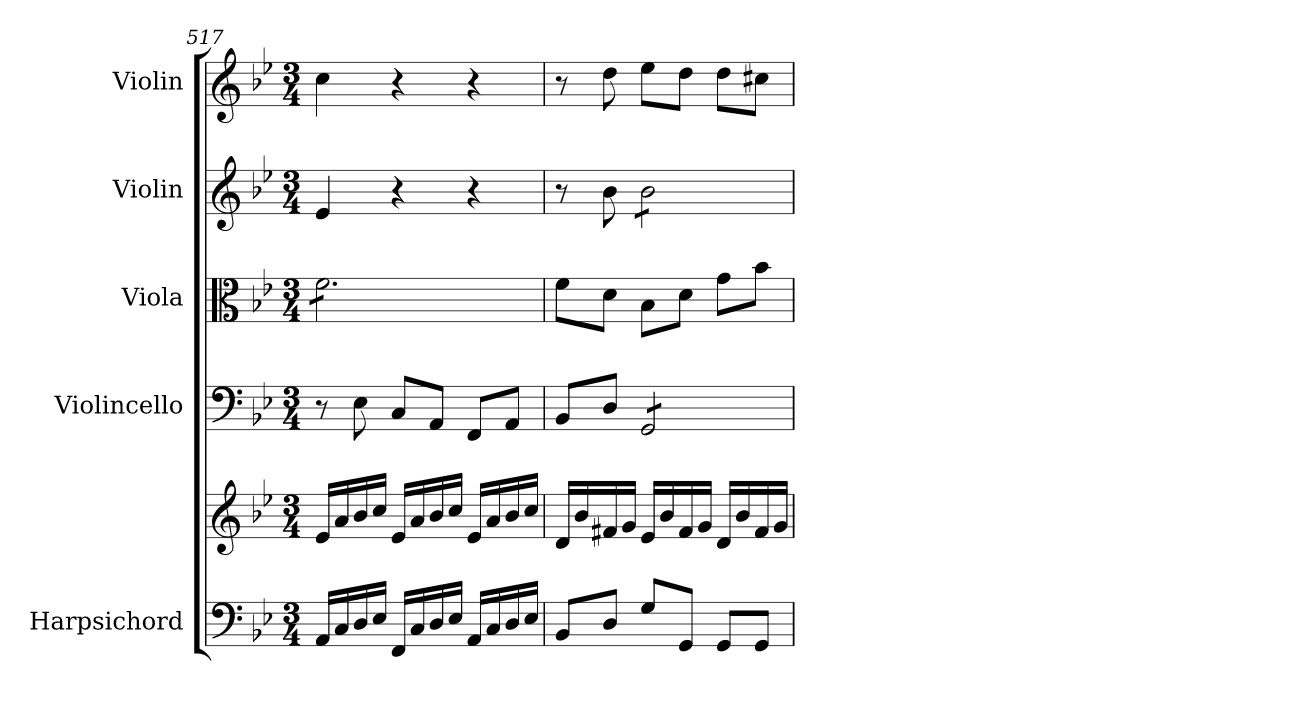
**kern	**kern	**kern	**kern	**kern	**kern
*part5	*part5	*part4	*part3	*part2	*part1
*staff6	*staff5	*staff4	*staff3	*staff2	*staff1
*I"Harpsichord	*	*I"Violincello	*I"Viola	*I"Violin	*I"Violin
*I'Hpschd	*	*I'Vc	*I'Vla	*I'Vln	*I'Vln
*clefF4	*clefG2	*clefF4	*clefC3	*clefG2	*clefG2
*k[b-e-]	*k[b-e-]	*k[b-e-]	*k[b-e-]	*k[b-e-]	*k[b-e-]
*M3/4	*M3/4	*M3/4	*M3/4	*M3/4	*M3/4
=517	=517	=517	=517	=517	=517
*	*	*	*tremolo	*	*
16AA/LL	16e-/LL	8r	8f\L	4e-/	4cc\
16C/	16a/	.	.	.	.
16D/	16b-/	8E-\	8f\	.	.
16E-/JJ	16cc/JJ	.	.	.	.
16FF/LL	16e-/LL	8C/L	8f\	4r	4r
16C/	16a/	.	.	.	.
16D/	16b-/	8AA/J	8f\	.	.
16E-/JJ	16cc/JJ	.	.	.	.
16AA/LL	16e-/LL	8FF/L	8f\	4r	4r
16C/	16a/	.	.	.	.
16D/	16b-/	8AA/J	8f\J	.	.
*	*	*	*Xtremolo	*	*
16E-/JJ	16cc/JJ	.	.	.	.
!!LO:PB:g=z
=518	=518	=518	=518	=518	=518
8BB-/L	16d/LL	8BB-/L	8f\L	8r	8r
.	16b-/	.	.	.	.
8D/J	16f#X/	8D/J	8d\J	8b-\	8dd\
.	16g/JJ	.	.	.	.
*	*	*tremolo	*	*	*
*	*	*	*	*tremolo	*
8G/L	16e-/LL	8GG/L	8B-\L	8b-\L	8ee-\L
.	16b-/	.	.	.	.
8GG/J	16f#/	8GG/	8d\J	8b-\	8dd\J
.	16g/JJ	.	.	.	.
8GG/L	16d/LL	8GG/	8g\L	8b-\	8dd\L
.	16b-/	.	.	.	.
8GG/J	16f#/	8GG/J	8b-\J	8b-\J	8cc#X\J
*	*	*	*	*Xtremolo	*
*	*	*Xtremolo	*	*	*
.	16g/JJ	.	.	.	.
=	=	=	=	=	=
*-	*-	*-	*-	*-	*-
